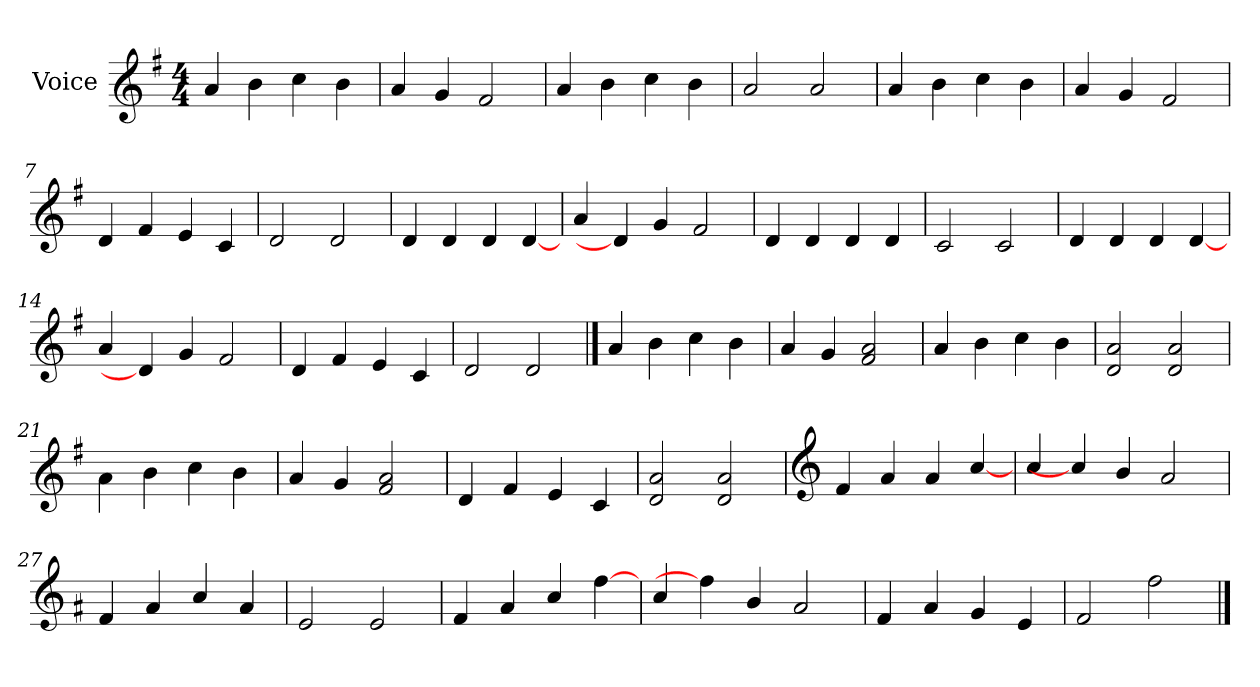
**kern
*part1
*staff1
*I"Voice
*I'Voice
*clefG2
*k[f#]
*M4/4
=1
4a/
4b\
4cc\
4b\
=2
4a/
4g/
2f#/
=3
4a/
4b\
4cc\
4b\
=4
2a/
2a/
=5
4a/
4b\
4cc\
4b\
=6
4a/
4g/
2f#/
=7
4d/
4f#/
4e/
4c/
=8
2d/
2d/
!!LO:LB:g=z
=9
4d/
4d/
4d/
[4d/
=10
4a/
4d/]
4g/
2f#/
=11
4d/
4d/
4d/
4d/
=12
2c/
2c/
=13
4d/
4d/
4d/
[4d/
=14
4a/
4d/]
4g/
2f#/
=15
4d/
4f#/
4e/
4c/
=16
2d/
2d/
!!LO:LB:g=z
==17
4a/
4b\
4cc\
4b\
=18
4a/
4g/
2f#/ 2a/
=19
4a/
4b\
4cc\
4b\
=20
2d/ 2a/
2d/ 2a/
=21
4a\
4b\
4cc\
4b\
=22
4a/
4g/
2f#/ 2a/
=23
4d/
4f#/
4e/
4c/
=24
2d/ 2a/
2d/ 2a/
!!LO:LB:g=z
=25
*clefG3
4d/
4f#/
4f#/
[4a/
=26
4a/
4a/]
4g/
2f#/
=27
4d/
4f#/
4a/
4f#/
=28
2c/
2c/
=29
4d/
4f#/
4a/
[4dd\
=30
4a/
4dd\]
4g/
2f#/
=31
4d/
4f#/
4e/
4c/
=32
2d/
2dd\
==
*-
